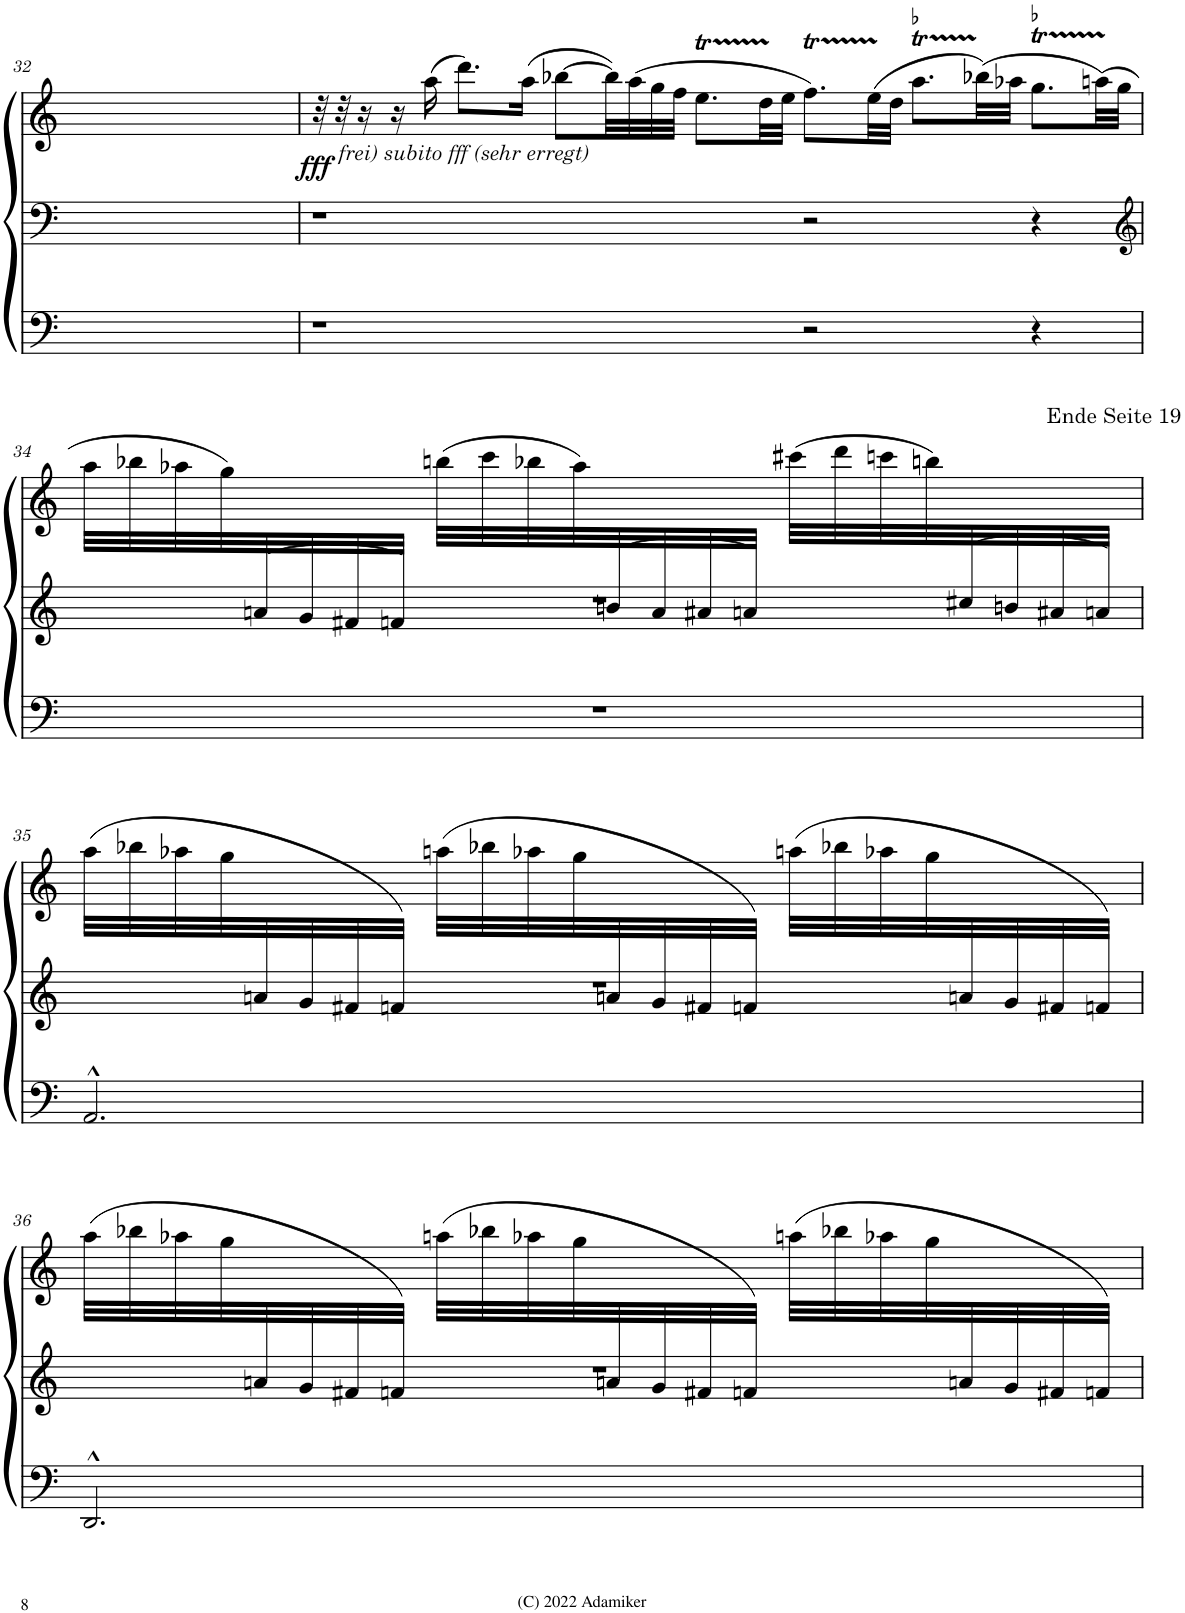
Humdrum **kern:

**kern	**kern	**kern	**dynam
*part1	*part1	*part1	*part1
*staff3	*staff2	*staff1	*staff1/2/3
*I"Orgel	*	*	*
*I'Org.	*	*	*
!!LO:PB:g=z
*clefF4	*clefF4	*clefG2	*
*k[]	*k[]	*k[]	*
*M6/4	*M6/4	*M6/4	*
=32	=32	=32	=32
*	*	*^	*
*	*	*	*^	*
1.DD	1.F	1.aa	1.ee	1.b	.
=33	=33	=33	=33	=33	=33
!	!	!LO:TX:b:i:t=frei) subito fff (sehr erregt)	!	!	!
!	!	!	!	!	!LO:DY:b
*	*	*v	*v	*v	*
1r	1r	32r	fff
.	.	32r	.
.	.	16r	.
.	.	16r	.
.	.	(16aa\	.
.	.	8.ddd\L)	.
.	.	(16aa\Jk	.
.	.	[8bb-X\L	.
.	.	32bb-\LL])	.
.	.	(32aa\	.
.	.	32gg\	.
.	.	32ff\JJJ	.
.	.	8.eet\L	.
.	.	32ddTTT\LL	.
.	.	32ee\JJJ	.
2r	2r	8.ffT\L)	.
.	.	(32eeTTT\LL	.
.	.	32dd\JJJ	.
!	!	!LO:TX:a:t=♭	!
.	.	8.aaT\L	.
.	.	(32bb-X\LL)	.
.	.	32aa-X\JJJ	.
!	!	!LO:TX:a:t=♭	!
4r	4r	8.ggT\L	.
.	.	(32aanTTT\LL)	.
.	.	32gg\JJJ	.
!!LO:LB:g=z
=34	=34	=34	=34
*	*clefG2	*	*
*M6/8	*M6/8	*M6/8	*
*	*^	*	*
2.r	8ryy	2.r	32aa\LLL	.
.	.	.	32bb-X\	.
.	.	.	32aa-X\	.
.	.	.	32gg\)	.
.	32an/	.	8ryy	.
.	32g/	.	.	.
.	32f#X/	.	.	.
.	32fn/JJJ	.	.	.
.	8ryy	.	(32bbn\LLL	.
.	.	.	32ccc\	.
.	.	.	32bb-X\	.
.	.	.	32aa-\)	.
.	32bn/	.	8ryy	.
.	32a/	.	.	.
.	32a#X/	.	.	.
.	32an/JJJ	.	.	.
.	8ryy	.	(32ccc#X\LLL	.
.	.	.	32ddd\	.
.	.	.	32cccn\	.
!	!	!	!LO:TX:a:t=Ende Seite 19	!
.	.	.	32bbn\)	.
.	32cc#X/	.	8ryy	.
.	32bn/	.	.	.
.	32a#X/	.	.	.
.	32an/JJJ	.	.	.
!!LO:LB:g=z
=35	=35	=35	=35	=35
2.AA^^/	8ryy	2.r	(32aa\LLL	.
.	.	.	32bb-X\	.
.	.	.	32aa-X\	.
.	.	.	32gg\	.
.	32an/	.	8ryy	.
.	32g/	.	.	.
.	32f#X/	.	.	.
.	32fn/JJJ)	.	.	.
.	8ryy	.	(32aan\LLL	.
.	.	.	32bb-X\	.
.	.	.	32aa-X\	.
.	.	.	32gg\	.
.	32an/	.	8ryy	.
.	32g/	.	.	.
.	32f#X/	.	.	.
.	32fn/JJJ)	.	.	.
.	8ryy	.	(32aan\LLL	.
.	.	.	32bb-X\	.
.	.	.	32aa-X\	.
.	.	.	32gg\	.
.	32an/	.	8ryy	.
.	32g/	.	.	.
.	32f#X/	.	.	.
.	32fn/JJJ)	.	.	.
!!LO:LB:g=z
=36	=36	=36	=36	=36
2.DD^^/	8ryy	2.r	(32aa\LLL	.
.	.	.	32bb-X\	.
.	.	.	32aa-X\	.
.	.	.	32gg\	.
.	32an/	.	8ryy	.
.	32g/	.	.	.
.	32f#X/	.	.	.
.	32fn/JJJ)	.	.	.
.	8ryy	.	(32aan\LLL	.
.	.	.	32bb-X\	.
.	.	.	32aa-X\	.
.	.	.	32gg\	.
.	32an/	.	8ryy	.
.	32g/	.	.	.
.	32f#X/	.	.	.
.	32fn/JJJ)	.	.	.
.	8ryy	.	(32aan\LLL	.
.	.	.	32bb-X\	.
.	.	.	32aa-X\	.
.	.	.	32gg\	.
.	32an/	.	8ryy	.
.	32g/	.	.	.
.	32f#X/	.	.	.
.	32fn/JJJ)	.	.	.
*	*v	*v	*	*
=	=	=	=
*-	*-	*-	*-
